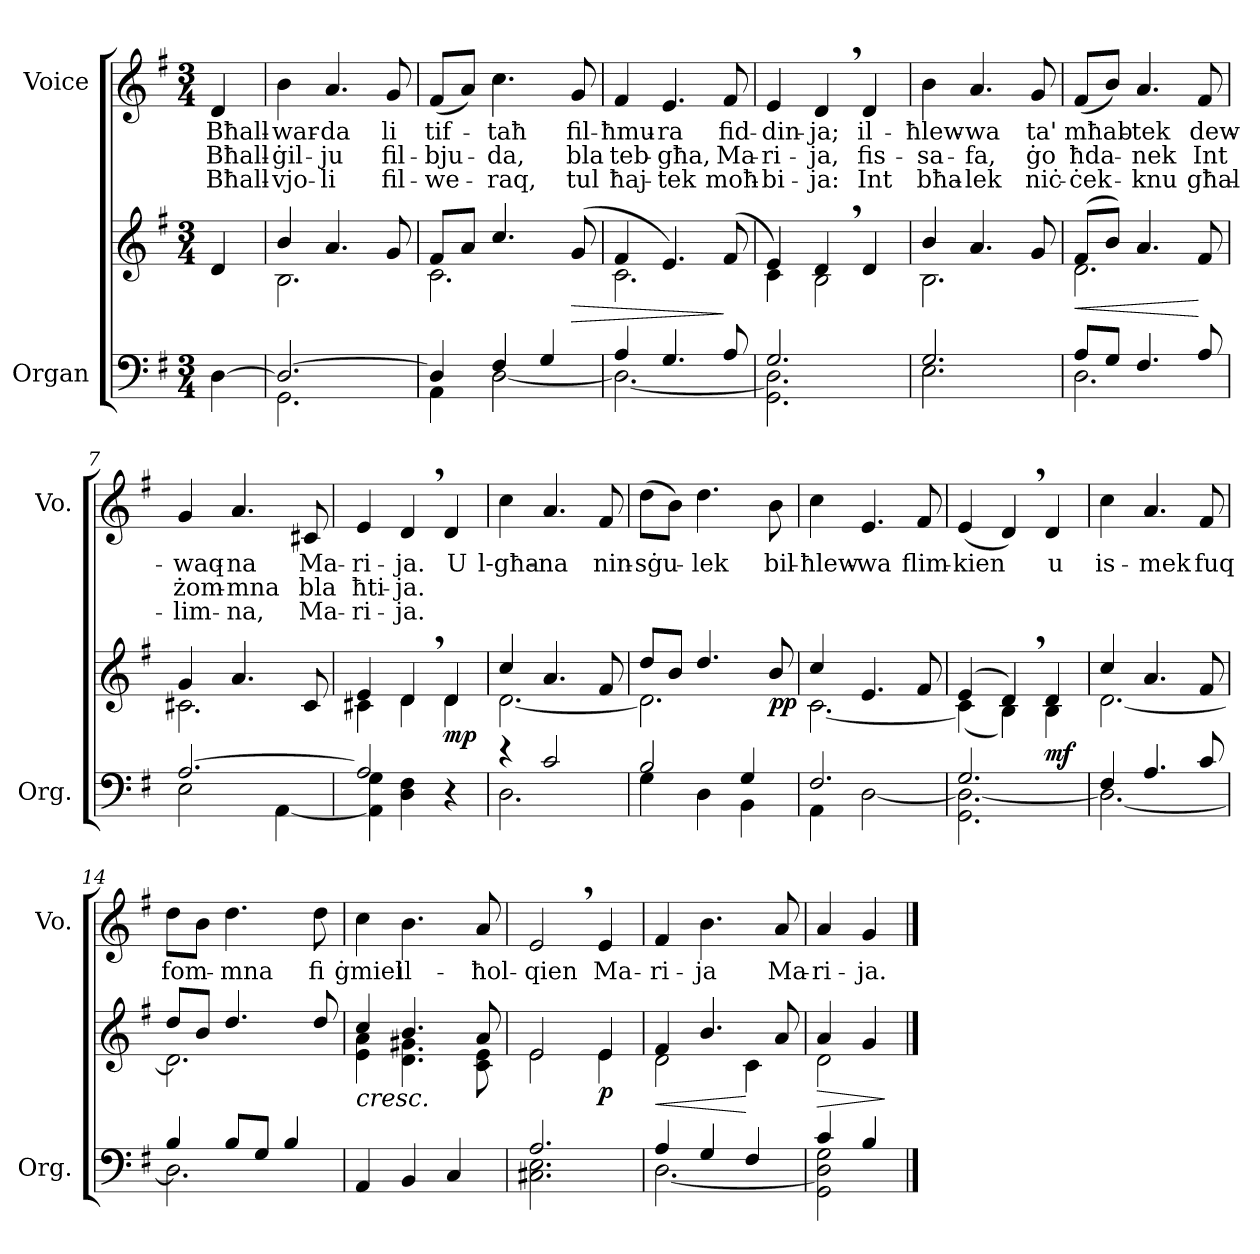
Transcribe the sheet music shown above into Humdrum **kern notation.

**kern	**kern	**dynam	**kern	**text	**text	**text
*part2	*part2	*part2	*part1	*part1	*part1	*part1
*staff3	*staff2	*staff2/3	*staff1	*staff1	*staff1	*staff1
*I"Organ	*	*	*I"Voice	*	*	*
*I'Org.	*	*	*I'Vo.	*	*	*
*clefF4	*clefG2	*	*clefG2	*	*	*
*k[f#]	*k[f#]	*	*k[f#]	*	*	*
*M3/4	*M3/4	*	*M3/4	*	*	*
=	=	=	=	=	=	=
!	!	!	!	!LO:LY:b	!LO:LY:b	!LO:LY:b
[4D\	4d/	.	4d/	Bħall-	Bħall-	Bħall-
=1	=1	=1	=1	=1	=1	=1
*^	*^	*	*	*	*	*
!	!	!	!	!	!	!LO:LY:b	!LO:LY:b	!LO:LY:b
2.D/_	2.GG\	4b/	2.B\	.	4b\	-war-	-ġil-	-vjo-
!	!	!	!	!	!	!LO:LY:b	!LO:LY:b	!LO:LY:b
.	.	4.a/	.	.	4.a/	-da	-ju	-li
!	!	!	!	!	!	!LO:LY:b	!LO:LY:b	!LO:LY:b
.	.	8g/	.	.	8g/	li	fil-	fil-
=2	=2	=2	=2	=2	=2	=2	=2	=2
!	!	!	!	!	!	!LO:LY:b	!LO:LY:b	!LO:LY:b
4D/]	4AA\	8f#/L	2.c\	.	(8f#/L	tif-	-bju-	-we-
.	.	8a/J	.	.	8a/J)	.	.	.
!	!	!	!	!	!	!LO:LY:b	!LO:LY:b	!LO:LY:b
4F#/	[2D\	4.cc/	.	.	4.cc\	-taħ	-da,	-raq,
4G/	.	.	.	.	.	.	.	.
!	!	!	!	!LO:HP:b	!	!LO:LY:b	!LO:LY:b	!LO:LY:b
.	.	(8g/	.	>	8g/	fil-	bla	tul
=3	=3	=3	=3	=3	=3	=3	=3	=3
!	!	!	!	!	!	!LO:LY:b	!LO:LY:b	!LO:LY:b
4A/	2.D\_	4f#/	2.c\	.	4f#/	-ħmu-	teb-	ħaj-
!	!	!	!	!	!	!LO:LY:b	!LO:LY:b	!LO:LY:b
4.G/	.	4.e/)	.	.	4.e/	-ra	-għa,	-tek
!	!	!	!	!	!	!LO:LY:b	!LO:LY:b	!LO:LY:b
8A/	.	(8f#/	.	]	8f#/	fid-	Ma-	moħ-
=4	=4	=4	=4	=4	=4	=4	=4	=4
!	!	!	!	!	!	!LO:LY:b	!LO:LY:b	!LO:LY:b
2.G/	2.GG\ 2.D\]	4e/)	4c\	.	4e/	-din-	-ri-	-bi-
!	!	!	!	!	!	!LO:LY:b	!LO:LY:b	!LO:LY:b
.	.	4d,/	2B\	.	4d,/	-ja;	-ja,	-ja:
!	!	!	!	!	!	!LO:LY:b	!LO:LY:b	!LO:LY:b
.	.	4d/	.	.	4d/	il-	fis-	Int
=5	=5	=5	=5	=5	=5	=5	=5	=5
!	!	!	!	!	!	!LO:LY:b	!LO:LY:b	!LO:LY:b
2.G/	2.E\	4b/	2.B\	.	4b\	-ħlew-	-sa-	bħa-
!	!	!	!	!	!	!LO:LY:b	!LO:LY:b	!LO:LY:b
.	.	4.a/	.	.	4.a/	-wa	-fa,	-lek
!	!	!	!	!	!	!LO:LY:b	!LO:LY:b	!LO:LY:b
.	.	8g/	.	.	8g/	ta'	ġo	niċ-
=6	=6	=6	=6	=6	=6	=6	=6	=6
!	!	!	!	!LO:HP:b	!	!LO:LY:b	!LO:LY:b	!LO:LY:b
8A/L	2.D\	(8f#/L	2.d\	<	(8f#/L	mħab-	ħda-	-ċek-
8G/J	.	8b/J)	.	.	8b/J)	.	.	.
!	!	!	!	!	!	!LO:LY:b	!LO:LY:b	!LO:LY:b
4.F#/	.	4.a/	.	.	4.a/	-tek	-nek	-knu
!	!	!	!	!	!	!LO:LY:b	!LO:LY:b	!LO:LY:b
8A/	.	8f#/	.	[	8f#/	dew-	Int	għal-
!!LO:LB:g=z
=7	=7	=7	=7	=7	=7	=7	=7	=7
!	!	!	!	!	!	!LO:LY:b	!LO:LY:b	!LO:LY:b
[2.A/	2E\	4g/	2.c#X\	.	4g/	-waq-	żom-	-lim-
!	!	!	!	!	!	!LO:LY:b	!LO:LY:b	!LO:LY:b
.	.	4.a/	.	.	4.a/	-na	-mna	-na,
.	[4AA\	.	.	.	.	.	.	.
!	!	!	!	!	!	!LO:LY:b	!LO:LY:b	!LO:LY:b
.	.	8c#/	.	.	8c#X/	Ma-	bla	Ma-
=8	=8	=8	=8	=8	=8	=8	=8	=8
!	!	!	!	!	!	!LO:LY:b	!LO:LY:b	!LO:LY:b
2A/]	4AA\] 4G\	4e/	4c#X\	.	4e/	-ri-	ħti-	-ri-
!	!	!	!	!	!	!LO:LY:b	!LO:LY:b	!LO:LY:b
.	4D\ 4F#\	4d,/	4d\	.	4d,/	-ja.	-ja.	-ja.
!	!	!	!	!LO:DY:b	!	!LO:LY:b	!	!
4r	4ryy	4d/	4d\	mp	4d/	U	.	.
=9	=9	=9	=9	=9	=9	=9	=9	=9
!	!	!	!	!	!	!LO:LY:b	!	!
4r	2.D\	4cc/	[2.d\	.	4cc\	l-għa-	.	.
!	!	!	!	!	!	!LO:LY:b	!	!
2c/	.	4.a/	.	.	4.a/	-na	.	.
!	!	!	!	!	!	!LO:LY:b	!	!
.	.	8f#/	.	.	8f#/	nin-	.	.
=10	=10	=10	=10	=10	=10	=10	=10	=10
!	!	!	!	!	!	!LO:LY:b	!	!
2B/	4G\	8dd/L	2.d\]	.	(8dd\L	-sġu-	.	.
.	.	8b/J	.	.	8b\J)	.	.	.
!	!	!	!	!	!	!LO:LY:b	!	!
.	4D\	4.dd/	.	.	4.dd\	-lek	.	.
4G/	4BB\	.	.	.	.	.	.	.
!	!	!	!	!LO:DY:b	!	!LO:LY:b	!	!
.	.	8b/	.	pp	8b\	bil-	.	.
=11	=11	=11	=11	=11	=11	=11	=11	=11
!	!	!	!	!	!	!LO:LY:b	!	!
2.F#/	4AA\	4cc/	[2.c\	.	4cc\	-ħlew-	.	.
!	!	!	!	!	!	!LO:LY:b	!	!
.	[2D\	4.e/	.	.	4.e/	-wa	.	.
!	!	!	!	!	!	!LO:LY:b	!	!
.	.	8f#/	.	.	8f#/	flim-	.	.
=12	=12	=12	=12	=12	=12	=12	=12	=12
!	!	!	!	!	!	!LO:LY:b	!	!
2.G/	2.GG\ 2.D\_	(4e/	(4c\]	.	(4e/	-kien	.	.
.	.	4d,/)	4B\)	.	4d,/)	.	.	.
!	!	!	!	!LO:DY:b	!	!LO:LY:b	!	!
.	.	4d/	4B\	mf	4d/	u	.	.
=13	=13	=13	=13	=13	=13	=13	=13	=13
!	!	!	!	!	!	!LO:LY:b	!	!
4F#/	2.D\_	4cc/	[2.d\	.	4cc\	is-	.	.
!	!	!	!	!	!	!LO:LY:b	!	!
4.A/	.	4.a/	.	.	4.a/	-mek	.	.
!	!	!	!	!	!	!LO:LY:b	!	!
8c/	.	8f#/	.	.	8f#/	fuq	.	.
!!LO:LB:g=z
=14	=14	=14	=14	=14	=14	=14	=14	=14
!	!	!	!	!	!	!LO:LY:b	!	!
4B/	2.D\]	8dd/L	2.d\]	.	8dd\L	fom-	.	.
.	.	8b/J	.	.	8b\J	.	.	.
!	!	!	!	!	!	!LO:LY:b	!	!
8B/L	.	4.dd/	.	.	4.dd\	-mna	.	.
8G/J	.	.	.	.	.	.	.	.
4B/	.	.	.	.	.	.	.	.
!	!	!	!	!	!	!LO:LY:b	!	!
.	.	8dd/	.	.	8dd\	fi	.	.
*v	*v	*	*	*	*	*	*	*
=15	=15	=15	=15	=15	=15	=15	=15
!	!LO:TX:b:i:t=cresc.	!	!	!	!	!	!
!	!	!	!	!	!LO:LY:b	!	!
4AA/	4cc/	4e\ 4a\	.	4cc\	ġmiel	.	.
!	!	!	!	!	!LO:LY:b	!	!
4BB/	4.b/	4.d\ 4.g#X\	.	4.b\	il-	.	.
4C/	.	.	.	.	.	.	.
!	!	!	!	!	!LO:LY:b	!	!
.	8a/	8c\ 8e\	.	8a/	-ħol-	.	.
=16	=16	=16	=16	=16	=16	=16	=16
*^	*	*	*	*	*	*	*
!	!	!	!	!	!	!LO:LY:b	!	!
2.A/	2.C#X\ 2.E\	2e/	2e\	.	2e,/	-qien	.	.
!	!	!	!	!LO:DY:b	!	!LO:LY:b	!	!
.	.	4e/	4e\	p	4e/	Ma-	.	.
=17	=17	=17	=17	=17	=17	=17	=17	=17
!	!	!	!	!LO:HP:b	!	!LO:LY:b	!	!
4A/	[2.D\	4f#/	2d\	<	4f#/	-ri-	.	.
!	!	!	!	!	!	!LO:LY:b	!	!
4G/	.	4.b/	.	.	4.b\	-ja	.	.
4F#/	.	.	4c\	[	.	.	.	.
!	!	!	!	!	!	!LO:LY:b	!	!
.	.	8a/	.	.	8a/	Ma-	.	.
=18	=18	=18	=18	=18	=18	=18	=18	=18
!	!	!	!	!LO:HP:b	!	!LO:LY:b	!	!
4c/	2GG\ 2D\] 2G\	4a/	2d\	>	4a/	-ri-	.	.
!	!	!	!	!	!	!LO:LY:b	!	!
4B/	.	4g/	.	.	4g/	-ja.	.	.
*v	*v	*	*	*	*	*	*	*
*	*v	*v	*	*	*	*	*
.	.	]	.	.	.	.
==	==	==	==	==	==	==
*-	*-	*-	*-	*-	*-	*-
